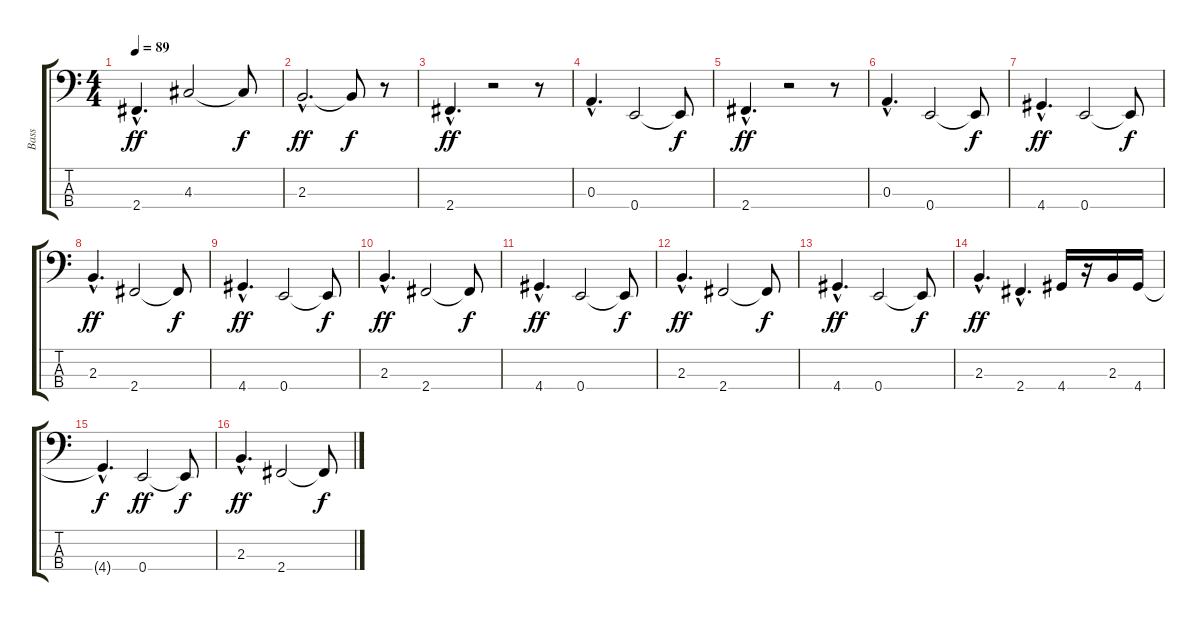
\track ("Bass" "Bass") {instrument electricbassfinger}
\staff {score tabs}
\tuning (G2 D2 A1 E1) {hide}
\ts (4 4)
\tempo 89
\clef f4
\ks c
2.4{hac}.4{d dy ff} 4.3.2 4.3{t}.8{dy f} |
2.3{hac}.2{d dy ff} 2.3{t}.8{dy f} r.8 |
2.4{hac}.4{d dy ff} r.2 r.8 |
0.3{hac}.4{d} 0.4.2 0.4{t}.8{dy f} |
2.4{hac}.4{d dy ff} r.2 r.8 |
0.3{hac}.4{d} 0.4.2 0.4{t}.8{dy f} |
4.4{hac}.4{d dy ff} 0.4.2 0.4{t}.8{dy f} |
2.3{hac}.4{d dy ff} 2.4.2 2.4{t}.8{dy f} |
4.4{hac}.4{d dy ff} 0.4.2 0.4{t}.8{dy f} |
2.3{hac}.4{d dy ff} 2.4.2 2.4{t}.8{dy f} |
4.4{hac}.4{d dy ff} 0.4.2 0.4{t}.8{dy f} |
2.3{hac}.4{d dy ff} 2.4.2 2.4{t}.8{dy f} |
4.4{hac}.4{d dy ff} 0.4.2 0.4{t}.8{dy f} |
2.3{hac}.4{d dy ff} 2.4{hac}.4{d} 4.4.16 r.16 2.3.16 4.4.16 |
4.4{hac t}.4{d dy f} 0.4.2{dy ff} 0.4{t}.8{dy f} |
2.3{hac}.4{d dy ff} 2.4.2 2.4{t}.8{dy f}
